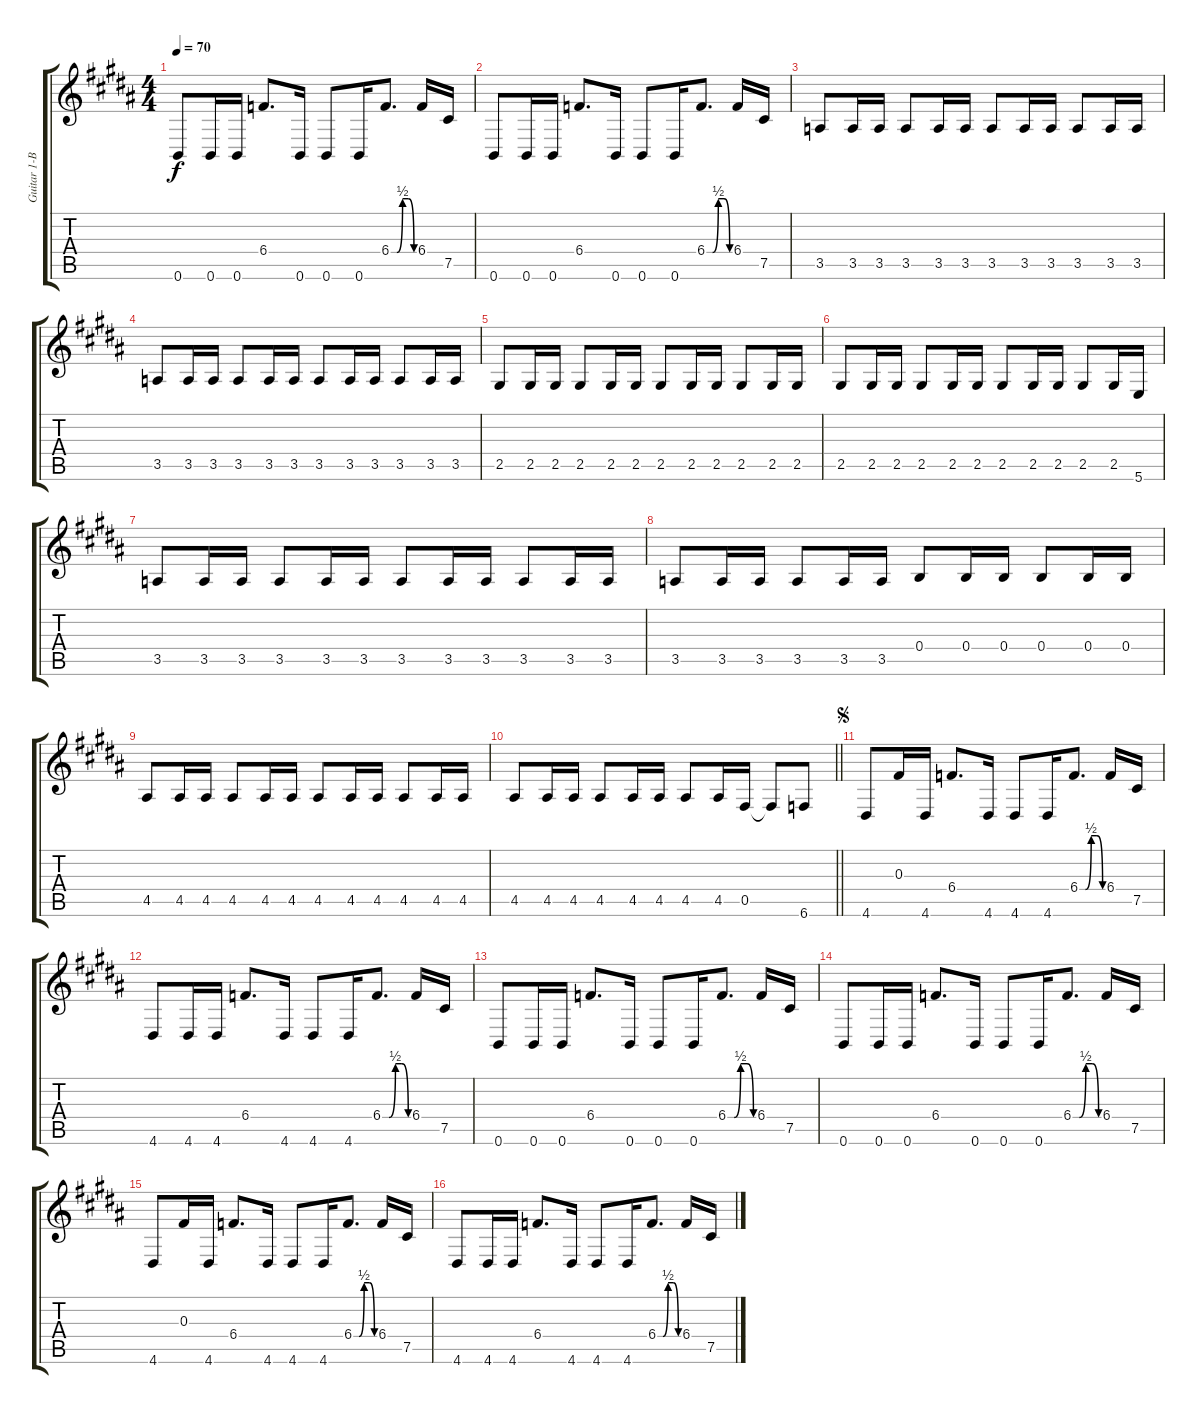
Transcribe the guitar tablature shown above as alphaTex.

\track ("Guitar 1-B" "Guitar 1-B") {instrument electricbasspick}
\staff {score tabs}
\tuning (Eb4 B3 Gb3 B2 Gb2 B1) {hide}
\ts (4 4)
\tempo 70
\clef g2
\ks b
0.6.8{dy f} 0.6.16 0.6.16 6.4.8{d} 0.6.16 0.6.8 0.6.16 6.4{be (custom 0 0 15 0 30 2 45 2 60 0)}.8{d} 6.4.16 7.5.16 |
0.6.8 0.6.16 0.6.16 6.4.8{d} 0.6.16 0.6.8 0.6.16 6.4{be (custom 0 0 15 0 30 2 45 2 60 0)}.8{d} 6.4.16 7.5.16 |
3.5.8 3.5.16 3.5.16 3.5.8 3.5.16 3.5.16 3.5.8 3.5.16 3.5.16 3.5.8 3.5.16 3.5.16 |
3.5.8 3.5.16 3.5.16 3.5.8 3.5.16 3.5.16 3.5.8 3.5.16 3.5.16 3.5.8 3.5.16 3.5.16 |
2.5.8 2.5.16 2.5.16 2.5.8 2.5.16 2.5.16 2.5.8 2.5.16 2.5.16 2.5.8 2.5.16 2.5.16 |
2.5.8 2.5.16 2.5.16 2.5.8 2.5.16 2.5.16 2.5.8 2.5.16 2.5.16 2.5.8 2.5.16 5.6.16 |
3.5.8 3.5.16 3.5.16 3.5.8 3.5.16 3.5.16 3.5.8 3.5.16 3.5.16 3.5.8 3.5.16 3.5.16 |
3.5.8 3.5.16 3.5.16 3.5.8 3.5.16 3.5.16 0.4.8 0.4.16 0.4.16 0.4.8 0.4.16 0.4.16 |
4.5.8 4.5.16 4.5.16 4.5.8 4.5.16 4.5.16 4.5.8 4.5.16 4.5.16 4.5.8 4.5.16 4.5.16 |
\barLineRight lightlight
4.5.8 4.5.16 4.5.16 4.5.8 4.5.16 4.5.16 4.5.8 4.5.16 0.5.16 0.5{t}.8 6.6.8 |
\jump segno
4.6.8 0.3.16 4.6.16 6.4.8{d} 4.6.16 4.6.8 4.6.16 6.4{be (custom 0 0 15 0 30 2 45 2 60 0)}.8{d} 6.4.16 7.5.16 |
4.6.8 4.6.16 4.6.16 6.4.8{d} 4.6.16 4.6.8 4.6.16 6.4{be (custom 0 0 15 0 30 2 45 2 60 0)}.8{d} 6.4.16 7.5.16 |
0.6.8 0.6.16 0.6.16 6.4.8{d} 0.6.16 0.6.8 0.6.16 6.4{be (custom 0 0 15 0 30 2 45 2 60 0)}.8{d} 6.4.16 7.5.16 |
0.6.8 0.6.16 0.6.16 6.4.8{d} 0.6.16 0.6.8 0.6.16 6.4{be (custom 0 0 15 0 30 2 45 2 60 0)}.8{d} 6.4.16 7.5.16 |
4.6.8 0.3.16 4.6.16 6.4.8{d} 4.6.16 4.6.8 4.6.16 6.4{be (custom 0 0 15 0 30 2 45 2 60 0)}.8{d} 6.4.16 7.5.16 |
4.6.8 4.6.16 4.6.16 6.4.8{d} 4.6.16 4.6.8 4.6.16 6.4{be (custom 0 0 15 0 30 2 45 2 60 0)}.8{d} 6.4.16 7.5.16
